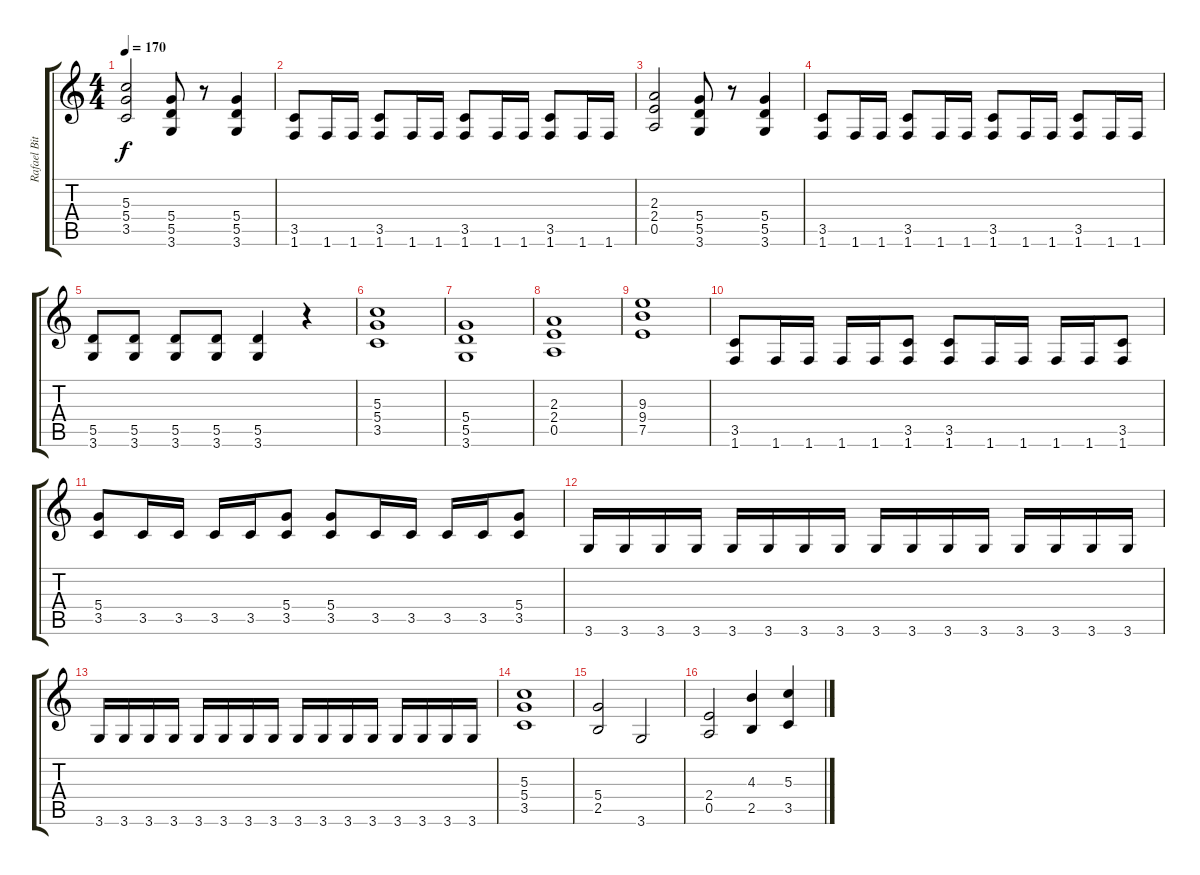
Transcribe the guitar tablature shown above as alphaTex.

\track ("Rafael Bittencourt" "Rafael Bit") {instrument distortionguitar}
\staff {score tabs}
\tuning (E4 B3 G3 D3 A2 E2) {hide}
\ts (4 4)
\tempo 170
\clef g2
\ks c
(5.3 5.4 3.5).2{dy f} (5.4 5.5 3.6).8 r.8 (5.4 5.5 3.6).4 |
(3.5 1.6).8 1.6.16 1.6.16 (3.5 1.6).8 1.6.16 1.6.16 (3.5 1.6).8 1.6.16 1.6.16 (3.5 1.6).8 1.6.16 1.6.16 |
(2.3 2.4 0.5).2 (5.4 5.5 3.6).8 r.8 (5.4 5.5 3.6).4 |
(3.5 1.6).8 1.6.16 1.6.16 (3.5 1.6).8 1.6.16 1.6.16 (3.5 1.6).8 1.6.16 1.6.16 (3.5 1.6).8 1.6.16 1.6.16 |
(5.5 3.6).8 (5.5 3.6).8 (5.5 3.6).8 (5.5 3.6).8 (5.5 3.6).4 r.4 |
(5.3 5.4 3.5).1 |
(5.4 5.5 3.6).1 |
(2.3 2.4 0.5).1 |
(9.3 9.4 7.5).1 |
(3.5 1.6).8 1.6.16 1.6.16 1.6.16 1.6.16 (3.5 1.6).8 (3.5 1.6).8 1.6.16 1.6.16 1.6.16 1.6.16 (3.5 1.6).8 |
(5.4 3.5).8 3.5.16 3.5.16 3.5.16 3.5.16 (5.4 3.5).8 (5.4 3.5).8 3.5.16 3.5.16 3.5.16 3.5.16 (5.4 3.5).8 |
3.6.16 3.6.16 3.6.16 3.6.16 3.6.16 3.6.16 3.6.16 3.6.16 3.6.16 3.6.16 3.6.16 3.6.16 3.6.16 3.6.16 3.6.16 3.6.16 |
3.6.16 3.6.16 3.6.16 3.6.16 3.6.16 3.6.16 3.6.16 3.6.16 3.6.16 3.6.16 3.6.16 3.6.16 3.6.16 3.6.16 3.6.16 3.6.16 |
(5.3 5.4 3.5).1 |
(5.4 2.5).2 3.6.2 |
(2.4 0.5).2 (4.3 2.5).4 (5.3 3.5).4
